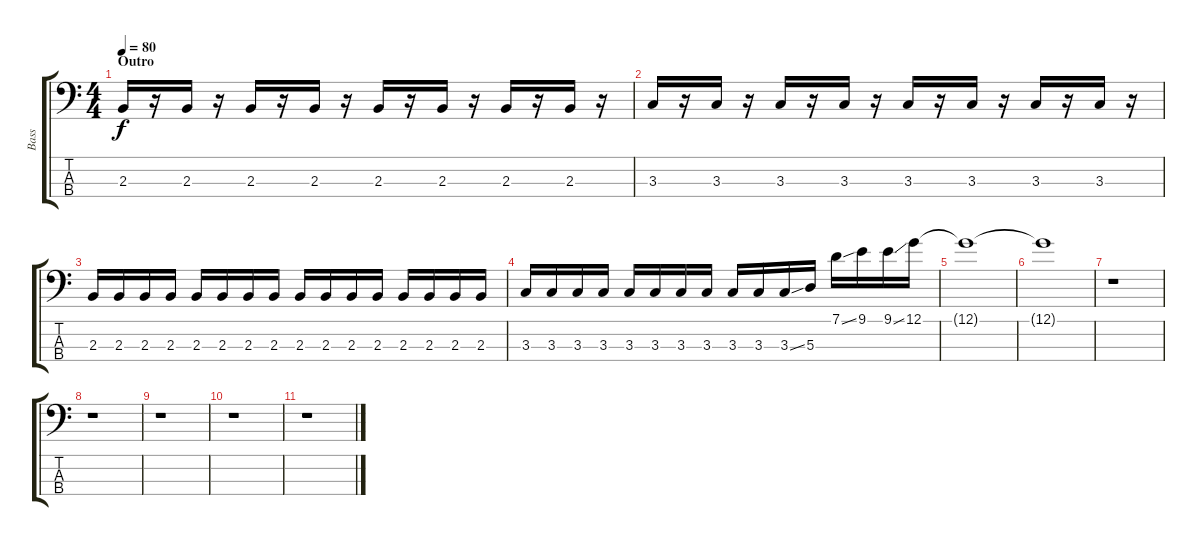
\track ("Bass" "Bass") {instrument electricbasspick}
\staff {score tabs}
\tuning (G2 D2 A1 E1) {hide}
\ts (4 4)
\section ("" "Outro")
\tempo 80
\clef f4
\ks c
2.3.16{dy f} r.16 2.3.16 r.16 2.3.16 r.16 2.3.16 r.16 2.3.16 r.16 2.3.16 r.16 2.3.16 r.16 2.3.16 r.16 |
3.3.16 r.16 3.3.16 r.16 3.3.16 r.16 3.3.16 r.16 3.3.16 r.16 3.3.16 r.16 3.3.16 r.16 3.3.16 r.16 |
2.3.16 2.3.16 2.3.16 2.3.16 2.3.16 2.3.16 2.3.16 2.3.16 2.3.16 2.3.16 2.3.16 2.3.16 2.3.16 2.3.16 2.3.16 2.3.16 |
3.3.16 3.3.16 3.3.16 3.3.16 3.3.16 3.3.16 3.3.16 3.3.16 3.3.16 3.3.16 3.3{ss}.16 5.3.16 7.1{ss}.16 9.1.16 9.1{ss}.16 12.1.16 |
12.1{t}.1{volume 0} |
12.1{t}.1 |
r.1 |
r.1 |
r.1 |
r.1 |
r.1
